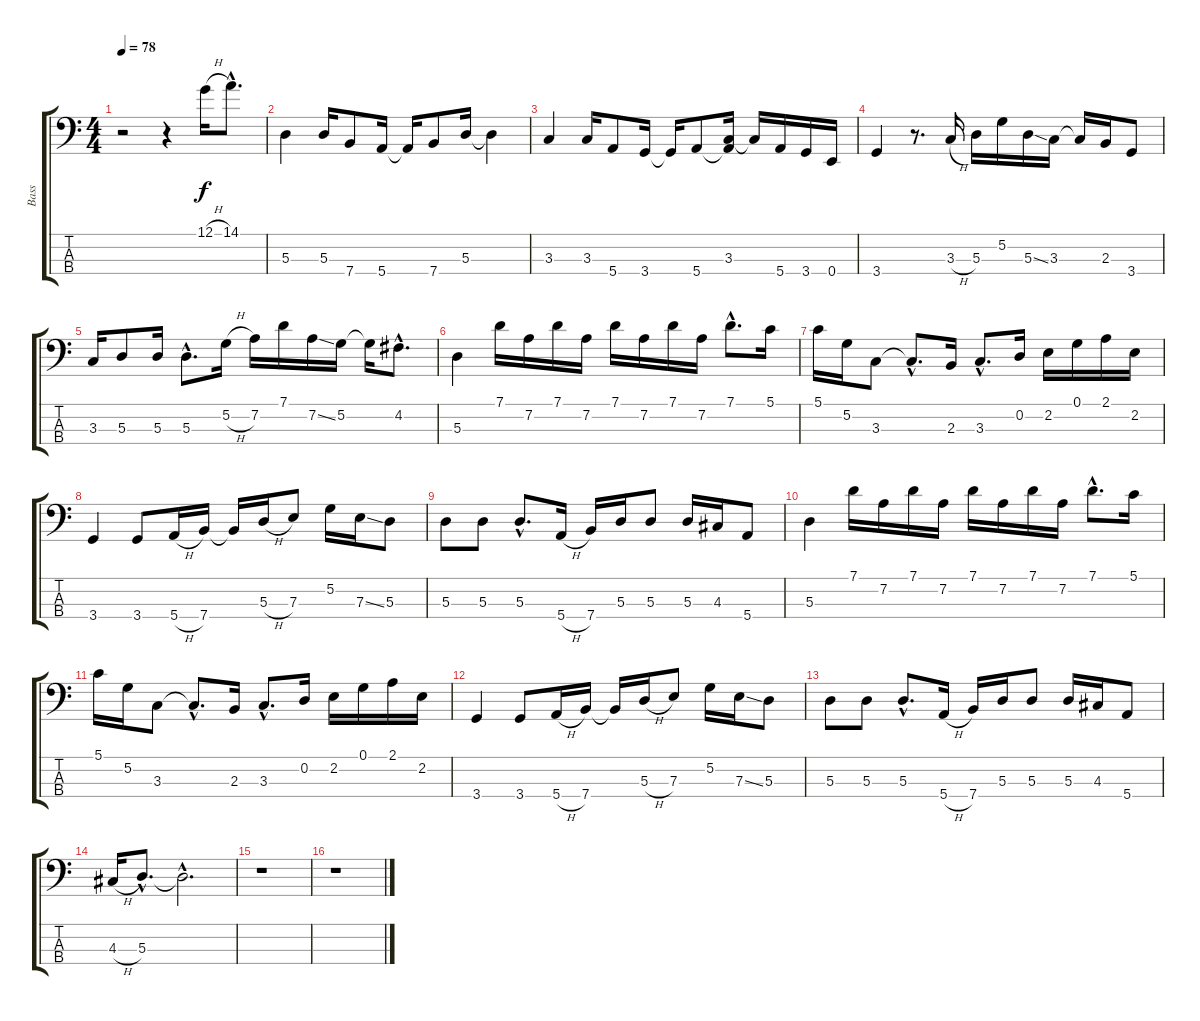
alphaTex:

\track ("Bass" "Bass") {instrument electricbassfinger}
\staff {score tabs}
\tuning (G2 D2 A1 E1) {hide}
\ts (4 4)
\tempo 78
\clef f4
\ks c
r.2{dy mp} r.4 12.1{h}.16{dy f} 14.1{hac}.8{d} |
5.3.4 5.3.16 7.4.8 5.4.16 5.4{t}.16 7.4.8 5.3.16 5.3{t}.4 |
3.3.4 3.3.16 5.4.8 3.4.16 3.4{t}.16 5.4.8 (3.3 5.4{t}).16 3.3{t}.16 5.4.16 3.4.16 0.4.16 |
3.4.4 r.8{d} 3.3{h}.16 5.3.16 5.2.16 5.3{ss}.16 3.3.16 3.3{t}.16 2.3.16 3.4.8 |
3.3.16 5.3.8 5.3.16 5.3{hac}.8{d} 5.2{h}.16 7.2.16 7.1.16 7.2{ss}.16 5.2.16 5.2{t}.16 4.2{hac}.8{d} |
5.3.4 7.1.16 7.2.16 7.1.16 7.2.16 7.1.16 7.2.16 7.1.16 7.2.16 7.1{hac}.8{d} 5.1.16 |
5.1.16 5.2.16 3.3.8 3.3{hac t}.8{d} 2.3.16 3.3{hac}.8{d} 0.2.16 2.2.16 0.1.16 2.1.16 2.2.16 |
3.4.4 3.4.8 5.4{h}.16 7.4.16 7.4{t}.16 5.3{h}.16 7.3.8 5.2.16 7.3{ss}.16 5.3.8 |
5.3.8 5.3.8 5.3{hac}.8{d} 5.4{h}.16 7.4.16 5.3.16 5.3.8 5.3.16 4.3.16 5.4.8 |
5.3.4 7.1.16 7.2.16 7.1.16 7.2.16 7.1.16 7.2.16 7.1.16 7.2.16 7.1{hac}.8{d} 5.1.16 |
5.1.16 5.2.16 3.3.8 3.3{hac t}.8{d} 2.3.16 3.3{hac}.8{d} 0.2.16 2.2.16 0.1.16 2.1.16 2.2.16 |
3.4.4 3.4.8 5.4{h}.16 7.4.16 7.4{t}.16 5.3{h}.16 7.3.8 5.2.16 7.3{ss}.16 5.3.8 |
5.3.8 5.3.8 5.3{hac}.8{d} 5.4{h}.16 7.4.16 5.3.16 5.3.8 5.3.16 4.3.16 5.4.8 |
4.3{h}.16 5.3{hac}.8{d} 5.3{hac t}.2{d} |
r.1 |
r.1
